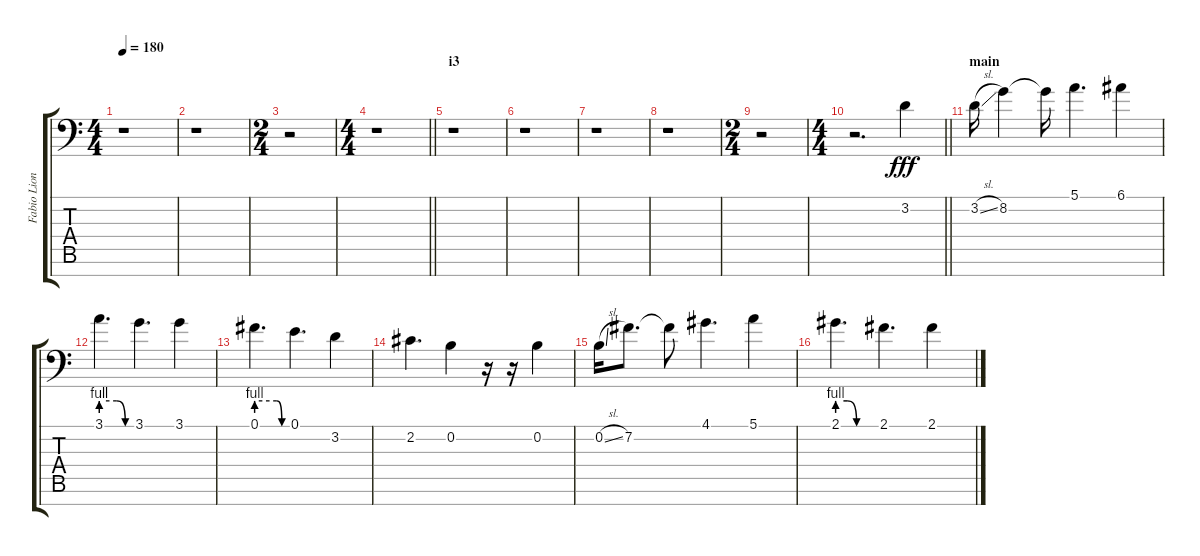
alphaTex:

\track ("Fabio Lione" "Fabio Lion") {instrument lead6voice}
\staff {score tabs}
\tuning (E4 B3 G3 D3 A2 E2 C-1) {hide}
\ts (4 4)
\tempo 180
\clef f4
\ks c
r.1{dy fff} |
r.1 |
\ts (2 4)
r.2 |
\ts (4 4)
\barLineRight lightlight
r.1 |
\section ("" "i3")
r.1 |
r.1 |
r.1 |
r.1 |
\ts (2 4)
r.2 |
\ts (4 4)
\barLineRight lightlight
r.2{d} 3.2.4 |
\section ("" "main")
3.2{sl}.16 8.2.4 8.2{t}.16 5.1.4{d} 6.1.4 |
3.1{be (custom 0 4 31 4 48 0 60 0)}.4{d} 3.1.4{d} 3.1.4 |
0.1{be (custom 0 4 40 4 50 0 60 0)}.4{d} 0.1.4{d} 3.2.4 |
2.2.4{d} 0.2.4 r.16 r.16 0.2.4 |
0.2{sl}.16 7.2.8{d} 7.2{t}.8 4.1.4{d} 5.1.4 |
2.1{be (custom 0 4 15 4 30 0 60 0)}.4{d} 2.1.4{d} 2.1.4
